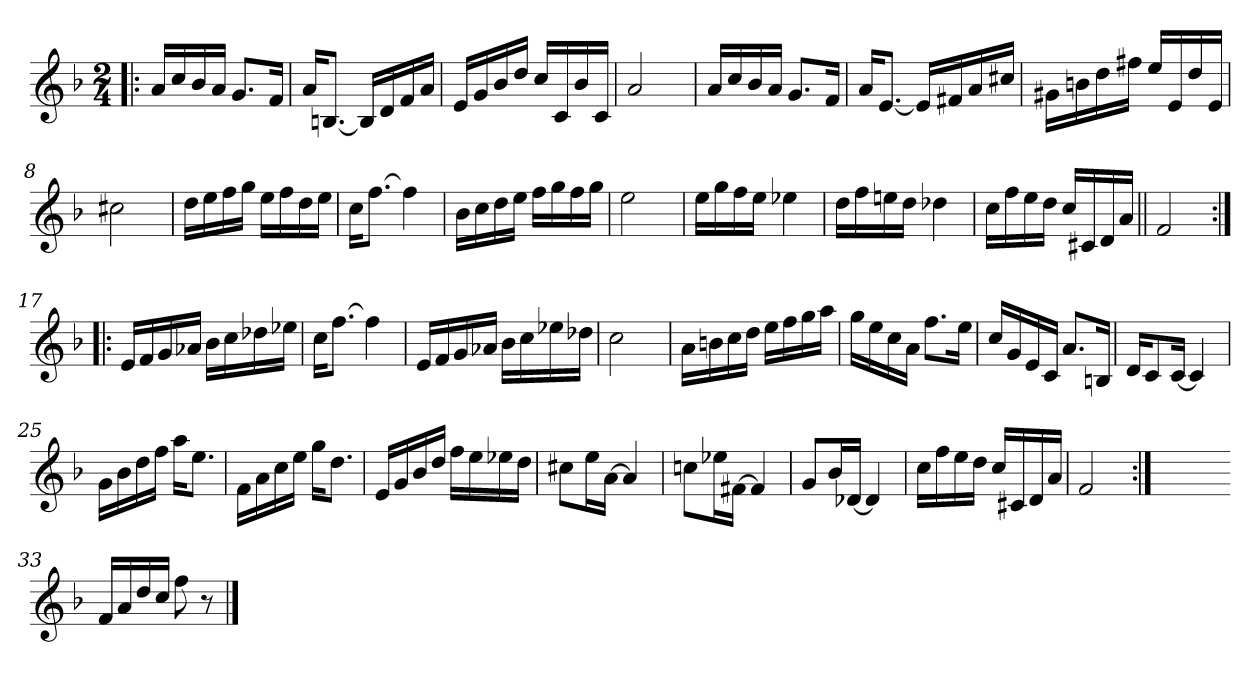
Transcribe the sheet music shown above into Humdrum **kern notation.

**kern
*part1
*staff1
*clefG2
*k[b-]
*F:
*M2/4
=1!|:
16a/LL
16cc/
16b-/
16a/JJ
8.g/L
16f/Jk
=2
16a/KL
[8.Bn/J
16B/LL]
16d/
16f/
16a/JJ
=3
16e/LL
16g/
16b-/
16dd/JJ
16cc/LL
16c/
16b-/
16c/JJ
=4
2a/
!!LO:LB:g=z
=5
16a/LL
16cc/
16b-/
16a/JJ
8.g/L
16f/Jk
=6
16a/KL
[8.e/J
16e/LL]
16f#X/
16a/
16cc#X/JJ
=7
16g#X\LL
16bn\
16dd\
16ff#X\JJ
16ee/LL
16e/
16dd/
16e/JJ
=8
2cc#X\
!!LO:LB:g=z
=9
16dd\LL
16ee\
16ff\
16gg\JJ
16ee\LL
16ff\
16dd\
16ee\JJ
=10
16cc\KL
[8.ff\J
4ff\]
=11
16b-\LL
16cc\
16dd\
16ee\JJ
16ff\LL
16gg\
16ff\
16gg\JJ
=12
2ee\
!!LO:LB:g=z
=13
16ee\LL
16gg\
16ff\
16ee\JJ
4ee-X\
=14
16dd\LL
16ff\
16een\
16dd\JJ
4dd-X\
=15
16cc\LL
16ff\
16ee\
16dd\JJ
16cc/LL
16c#X/
16d/
16a/JJ
=16||
2f/
!!LO:LB:g=z
=17:|!|:
16e/LL
16f/
16g/
16a-X/JJ
16b-\LL
16cc\
16dd-X\
16ee-X\JJ
=18
16cc\KL
[8.ff\J
4ff\]
=19
16e/LL
16f/
16g/
16a-X/JJ
16b-\LL
16cc\
16ee-X\
16dd-X\JJ
=20
2cc\
!!LO:LB:g=z
=21
16a\LL
16bn\
16cc\
16dd\JJ
16ee\LL
16ff\
16gg\
16aa\JJ
=22
16gg\LL
16ee\
16cc\
16a\JJ
8.ff\L
16ee\Jk
=23
16cc/LL
16g/
16e/
16c/JJ
8.a/L
16Bn/Jk
=24
16d/KL
8c/
[16c/Jk
4c/]
!!LO:LB:g=z
=25
16g\LL
16b-\
16dd\
16ff\JJ
16aa\KL
8.ee\J
=26
16f\LL
16a\
16cc\
16ee\JJ
16gg\KL
8.dd\J
=27
16e/LL
16g/
16b-/
16dd/JJ
16ff\LL
16ee\
16ee-X\
16dd\JJ
=28
8cc#X\L
16ee\L
[16a\JJ
4a/]
!!LO:LB:g=z
=29
8ccn\L
16ee-X\L
[16f#X\JJ
4f#/]
=30
8g/L
16b-/L
[16d-X/JJ
4d-/]
=31
16cc\LL
16ff\
16ee\
16dd\JJ
16cc/LL
16c#X/
16d/
16a/JJ
=32
2f/
=32X1:|!
*stria0
2ryy
!!LO:LB:g=z
=33-
*stria5
16f/LL
16a/
16dd/
16cc/JJ
8ff\
8r
==
*-
